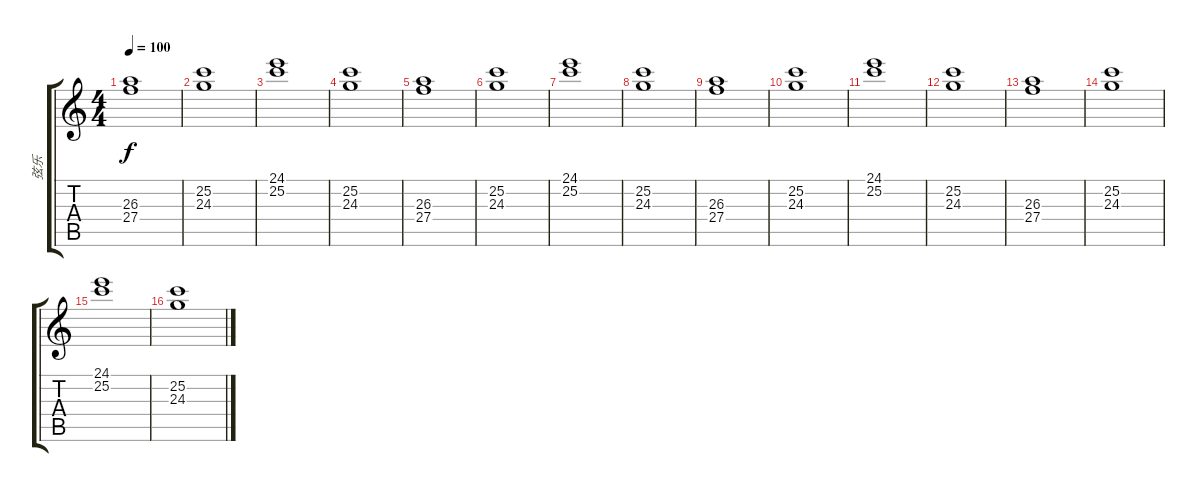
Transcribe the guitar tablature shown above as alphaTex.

\track ("弦乐" "弦乐") {instrument stringensemble1}
\staff {score tabs}
\tuning (E4 B3 G3 D3 A2 E2) {hide}
\ts (4 4)
\tempo 100
\clef g2
\ks c
(26.3 27.4).1{dy f} |
(25.2 24.3).1 |
(24.1 25.2).1 |
(25.2 24.3).1 |
(26.3 27.4).1 |
(25.2 24.3).1 |
(24.1 25.2).1 |
(25.2 24.3).1 |
(26.3 27.4).1 |
(25.2 24.3).1 |
(24.1 25.2).1 |
(25.2 24.3).1 |
(26.3 27.4).1 |
(25.2 24.3).1 |
(24.1 25.2).1 |
(25.2 24.3).1
